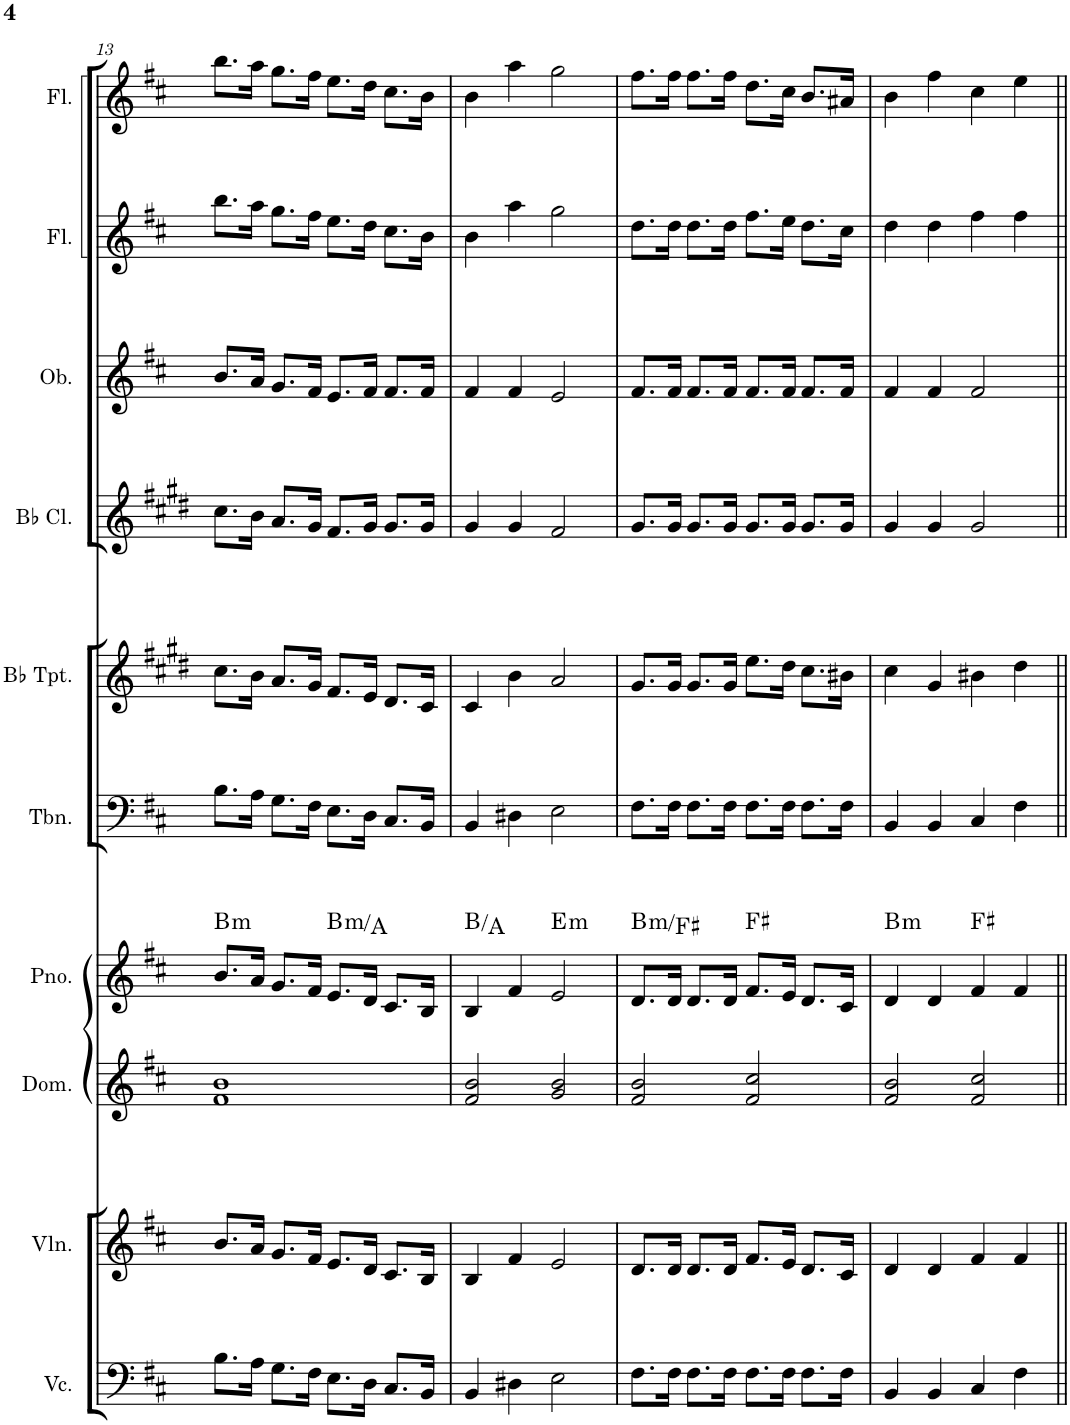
**kern	**kern	**kern	**kern	**harte	**kern	**kern	**kern	**kern	**kern	**kern
*part10	*part9	*part8	*part7	*part7	*part6	*part5	*part4	*part3	*part2	*part1
*staff10	*staff9	*staff8	*staff7	*	*staff6	*staff5	*staff4	*staff3	*staff2	*staff1
*I"Violoncello	*I"Violin	*I"Domra	*I"Piano	*	*I"Trombone	*I"Bb Trumpet	*I"Bb Clarinet	*I"Oboe	*I"Flute	*I"Flute
*I'Vc.	*I'Vln.	*I'Dom.	*I'Pno.	*	*I'Tbn.	*I'Bb Tpt.	*I'Bb Cl.	*I'Ob.	*I'Fl.	*I'Fl.
!!LO:PB:g=z
*clefF4	*clefG2	*clefG2	*clefG2	*	*clefF4	*clefG2	*clefG2	*clefG2	*clefG2	*clefG2
*	*	*	*	*	*	*Trd1c2	*Trd1c2	*	*	*
*k[f#c#]	*k[f#c#]	*k[f#c#]	*k[f#c#]	*	*k[f#c#]	*k[f#c#g#d#]	*k[f#c#g#d#]	*k[f#c#]	*k[f#c#]	*k[f#c#]
*M4/4	*M4/4	*M4/4	*M4/4	*	*M4/4	*M4/4	*M4/4	*M4/4	*M4/4	*M4/4
=13	=13	=13	=13	=13	=13	=13	=13	=13	=13	=13
!	!	!	!	!LO:H:kt=m	!	!	!	!	!	!
8.B\L	8.b/L	1f# 1b	8.b/L	B:min	8.B\L	8.cc#\L	8.cc#\L	8.b/L	8.bb\L	8.bb\L
16A\Jk	16a/Jk	.	16a/Jk	.	16A\Jk	16b\Jk	16b\Jk	16a/Jk	16aa\Jk	16aa\Jk
8.G\L	8.g/L	.	8.g/L	.	8.G\L	8.a/L	8.a/L	8.g/L	8.gg\L	8.gg\L
16F#\Jk	16f#/Jk	.	16f#/Jk	.	16F#\Jk	16g#/Jk	16g#/Jk	16f#/Jk	16ff#\Jk	16ff#\Jk
!	!	!	!	!LO:H:kt=m	!	!	!	!	!	!
8.E\L	8.e/L	.	8.e/L	B:min/b7	8.E\L	8.f#/L	8.f#/L	8.e/L	8.ee\L	8.ee\L
16D\Jk	16d/Jk	.	16d/Jk	.	16D\Jk	16e/Jk	16g#/Jk	16f#/Jk	16dd\Jk	16dd\Jk
8.C#/L	8.c#/L	.	8.c#/L	.	8.C#/L	8.d#/L	8.g#/L	8.f#/L	8.cc#\L	8.cc#\L
16BB/Jk	16B/Jk	.	16B/Jk	.	16BB/Jk	16c#/Jk	16g#/Jk	16f#/Jk	16b\Jk	16b\Jk
=14	=14	=14	=14	=14	=14	=14	=14	=14	=14	=14
4BB/	4B/	2f#/ 2b/	4B/	B:maj/b7	4BB/	4c#/	4g#/	4f#/	4b\	4b\
4D#X\	4f#/	.	4f#/	.	4D#X\	4b\	4g#/	4f#/	4aa\	4aa\
!	!	!	!	!LO:H:kt=m	!	!	!	!	!	!
2E\	2e/	2g/ 2b/	2e/	E:min	2E\	2a/	2f#/	2e/	2gg\	2gg\
=15	=15	=15	=15	=15	=15	=15	=15	=15	=15	=15
!	!	!	!	!LO:H:kt=m	!	!	!	!	!	!
8.F#\L	8.d/L	2f#/ 2b/	8.d/L	B:min/5	8.F#\L	8.g#/L	8.g#/L	8.f#/L	8.dd\L	8.ff#\L
16F#\Jk	16d/Jk	.	16d/Jk	.	16F#\Jk	16g#/Jk	16g#/Jk	16f#/Jk	16dd\Jk	16ff#\Jk
8.F#\L	8.d/L	.	8.d/L	.	8.F#\L	8.g#/L	8.g#/L	8.f#/L	8.dd\L	8.ff#\L
16F#\Jk	16d/Jk	.	16d/Jk	.	16F#\Jk	16g#/Jk	16g#/Jk	16f#/Jk	16dd\Jk	16ff#\Jk
8.F#\L	8.f#/L	2f#/ 2cc#/	8.f#/L	F#:maj	8.F#\L	8.ee\L	8.g#/L	8.f#/L	8.ff#\L	8.dd\L
16F#\Jk	16e/Jk	.	16e/Jk	.	16F#\Jk	16dd#\Jk	16g#/Jk	16f#/Jk	16ee\Jk	16cc#\Jk
8.F#\L	8.d/L	.	8.d/L	.	8.F#\L	8.cc#\L	8.g#/L	8.f#/L	8.dd\L	8.b/L
16F#\Jk	16c#/Jk	.	16c#/Jk	.	16F#\Jk	16b#X\Jk	16g#/Jk	16f#/Jk	16cc#\Jk	16a#X/Jk
=16	=16	=16	=16	=16	=16	=16	=16	=16	=16	=16
!	!	!	!	!LO:H:kt=m	!	!	!	!	!	!
4BB/	4d/	2f#/ 2b/	4d/	B:min	4BB/	4cc#\	4g#/	4f#/	4dd\	4b\
4BB/	4d/	.	4d/	.	4BB/	4g#/	4g#/	4f#/	4dd\	4ff#\
4C#/	4f#/	2f#/ 2cc#/	4f#/	F#:maj	4C#/	4b#X\	2g#/	2f#/	4ff#\	4cc#\
4F#\	4f#/	.	4f#/	.	4F#\	4dd#\	.	.	4ff#\	4ee\
=||	=||	=||	=||	=||	=||	=||	=||	=||	=||	=||
*-	*-	*-	*-	*-	*-	*-	*-	*-	*-	*-
